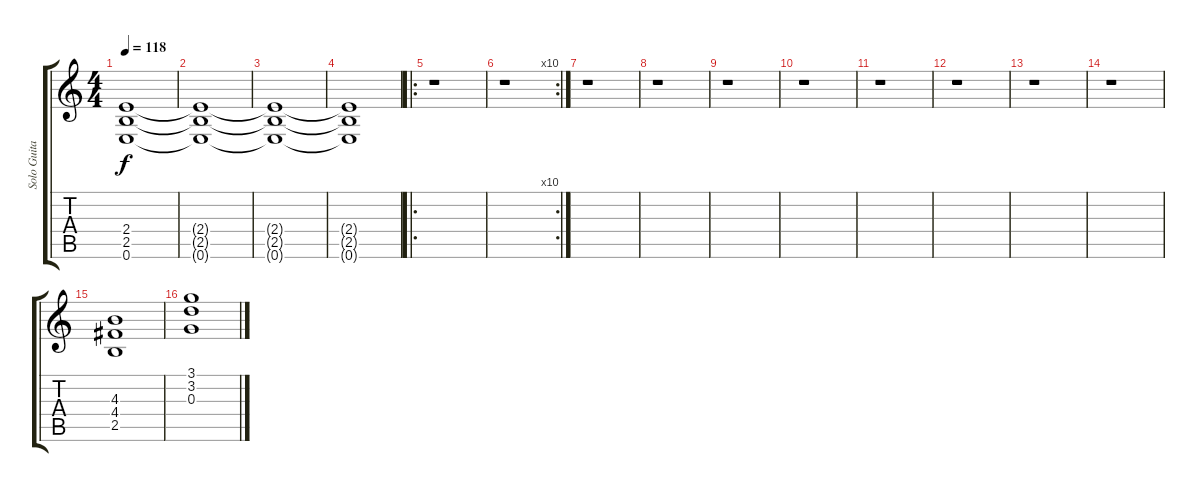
\track ("Solo Guitar" "Solo Guita") {instrument distortionguitar}
\staff {score tabs}
\tuning (E4 B3 G3 D3 A2 E2) {hide}
\ts (4 4)
\tempo 118
\clef g2
\ks c
(2.4 2.5 0.6).1{dy f} |
(2.4{t} 2.5{t} 0.6{t}).1 |
(2.4{t} 2.5{t} 0.6{t}).1 |
(2.4{t} 2.5{t} 0.6{t}).1 |
\ro
r.1 |
\rc 10
r.1 |
r.1 |
r.1 |
r.1 |
r.1 |
r.1 |
r.1 |
r.1 |
r.1 |
(4.3 4.4 2.5).1 |
(3.1 3.2 0.3).1
